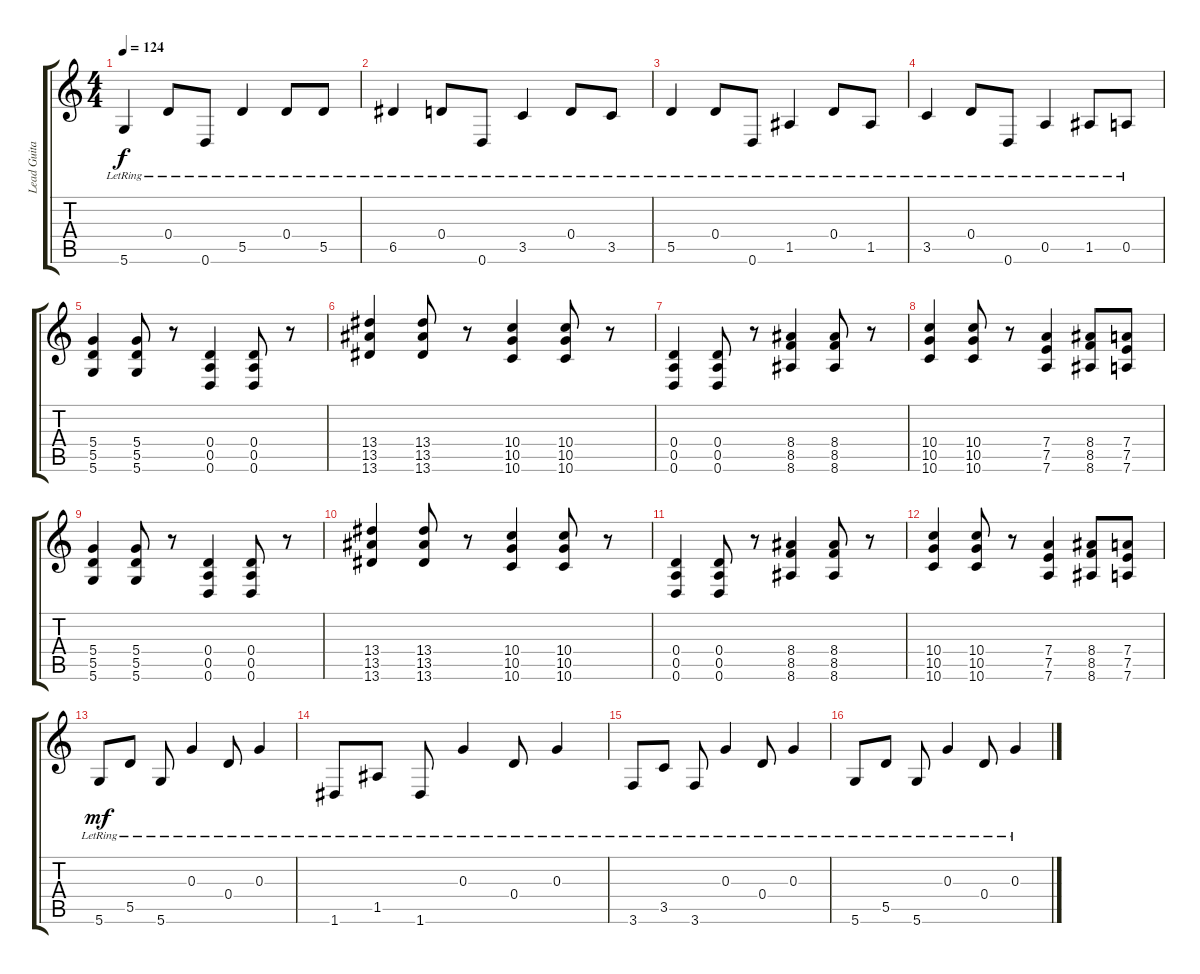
\track ("Lead Guitar" "Lead Guita") {instrument acousticguitarsteel}
\staff {score tabs}
\tuning (E4 B3 G3 D3 A2 D2) {hide}
\ts (4 4)
\tempo 124
\clef g2
\ks c
5.6{lr}.4{dy f} 0.4{lr}.8 0.6{lr}.8 5.5{lr}.4 0.4{lr}.8 5.5{lr}.8 |
6.5{lr}.4 0.4{lr}.8 0.6{lr}.8 3.5{lr}.4 0.4{lr}.8 3.5{lr}.8 |
5.5{lr}.4 0.4{lr}.8 0.6{lr}.8 1.5{lr}.4 0.4{lr}.8 1.5{lr}.8 |
3.5{lr}.4 0.4{lr}.8 0.6{lr}.8 0.5{lr}.4 1.5{lr}.8 0.5{lr}.8 |
(5.4 5.5 5.6).4 (5.4 5.5 5.6).8 r.8 (0.4 0.5 0.6).4 (0.4 0.5 0.6).8 r.8 |
(13.4 13.5 13.6).4 (13.4 13.5 13.6).8 r.8 (10.4 10.5 10.6).4 (10.4 10.5 10.6).8 r.8 |
(0.4 0.5 0.6).4 (0.4 0.5 0.6).8 r.8 (8.4 8.5 8.6).4 (8.4 8.5 8.6).8 r.8 |
(10.4 10.5 10.6).4 (10.4 10.5 10.6).8 r.8 (7.4 7.5 7.6).4 (8.4 8.5 8.6).8 (7.4 7.5 7.6).8 |
(5.4 5.5 5.6).4 (5.4 5.5 5.6).8 r.8 (0.4 0.5 0.6).4 (0.4 0.5 0.6).8 r.8 |
(13.4 13.5 13.6).4 (13.4 13.5 13.6).8 r.8 (10.4 10.5 10.6).4 (10.4 10.5 10.6).8 r.8 |
(0.4 0.5 0.6).4 (0.4 0.5 0.6).8 r.8 (8.4 8.5 8.6).4 (8.4 8.5 8.6).8 r.8 |
(10.4 10.5 10.6).4 (10.4 10.5 10.6).8 r.8 (7.4 7.5 7.6).4 (8.4 8.5 8.6).8 (7.4 7.5 7.6).8 |
5.6{lr}.8{dy mf} 5.5{lr}.8 5.6{lr}.8 0.3{lr}.4 0.4{lr}.8 0.3{lr}.4 |
1.6{lr}.8 1.5{lr}.8 1.6{lr}.8 0.3{lr}.4 0.4{lr}.8 0.3{lr}.4 |
3.6{lr}.8 3.5{lr}.8 3.6{lr}.8 0.3{lr}.4 0.4{lr}.8 0.3{lr}.4 |
5.6{lr}.8 5.5{lr}.8 5.6{lr}.8 0.3{lr}.4 0.4{lr}.8 0.3{lr}.4
